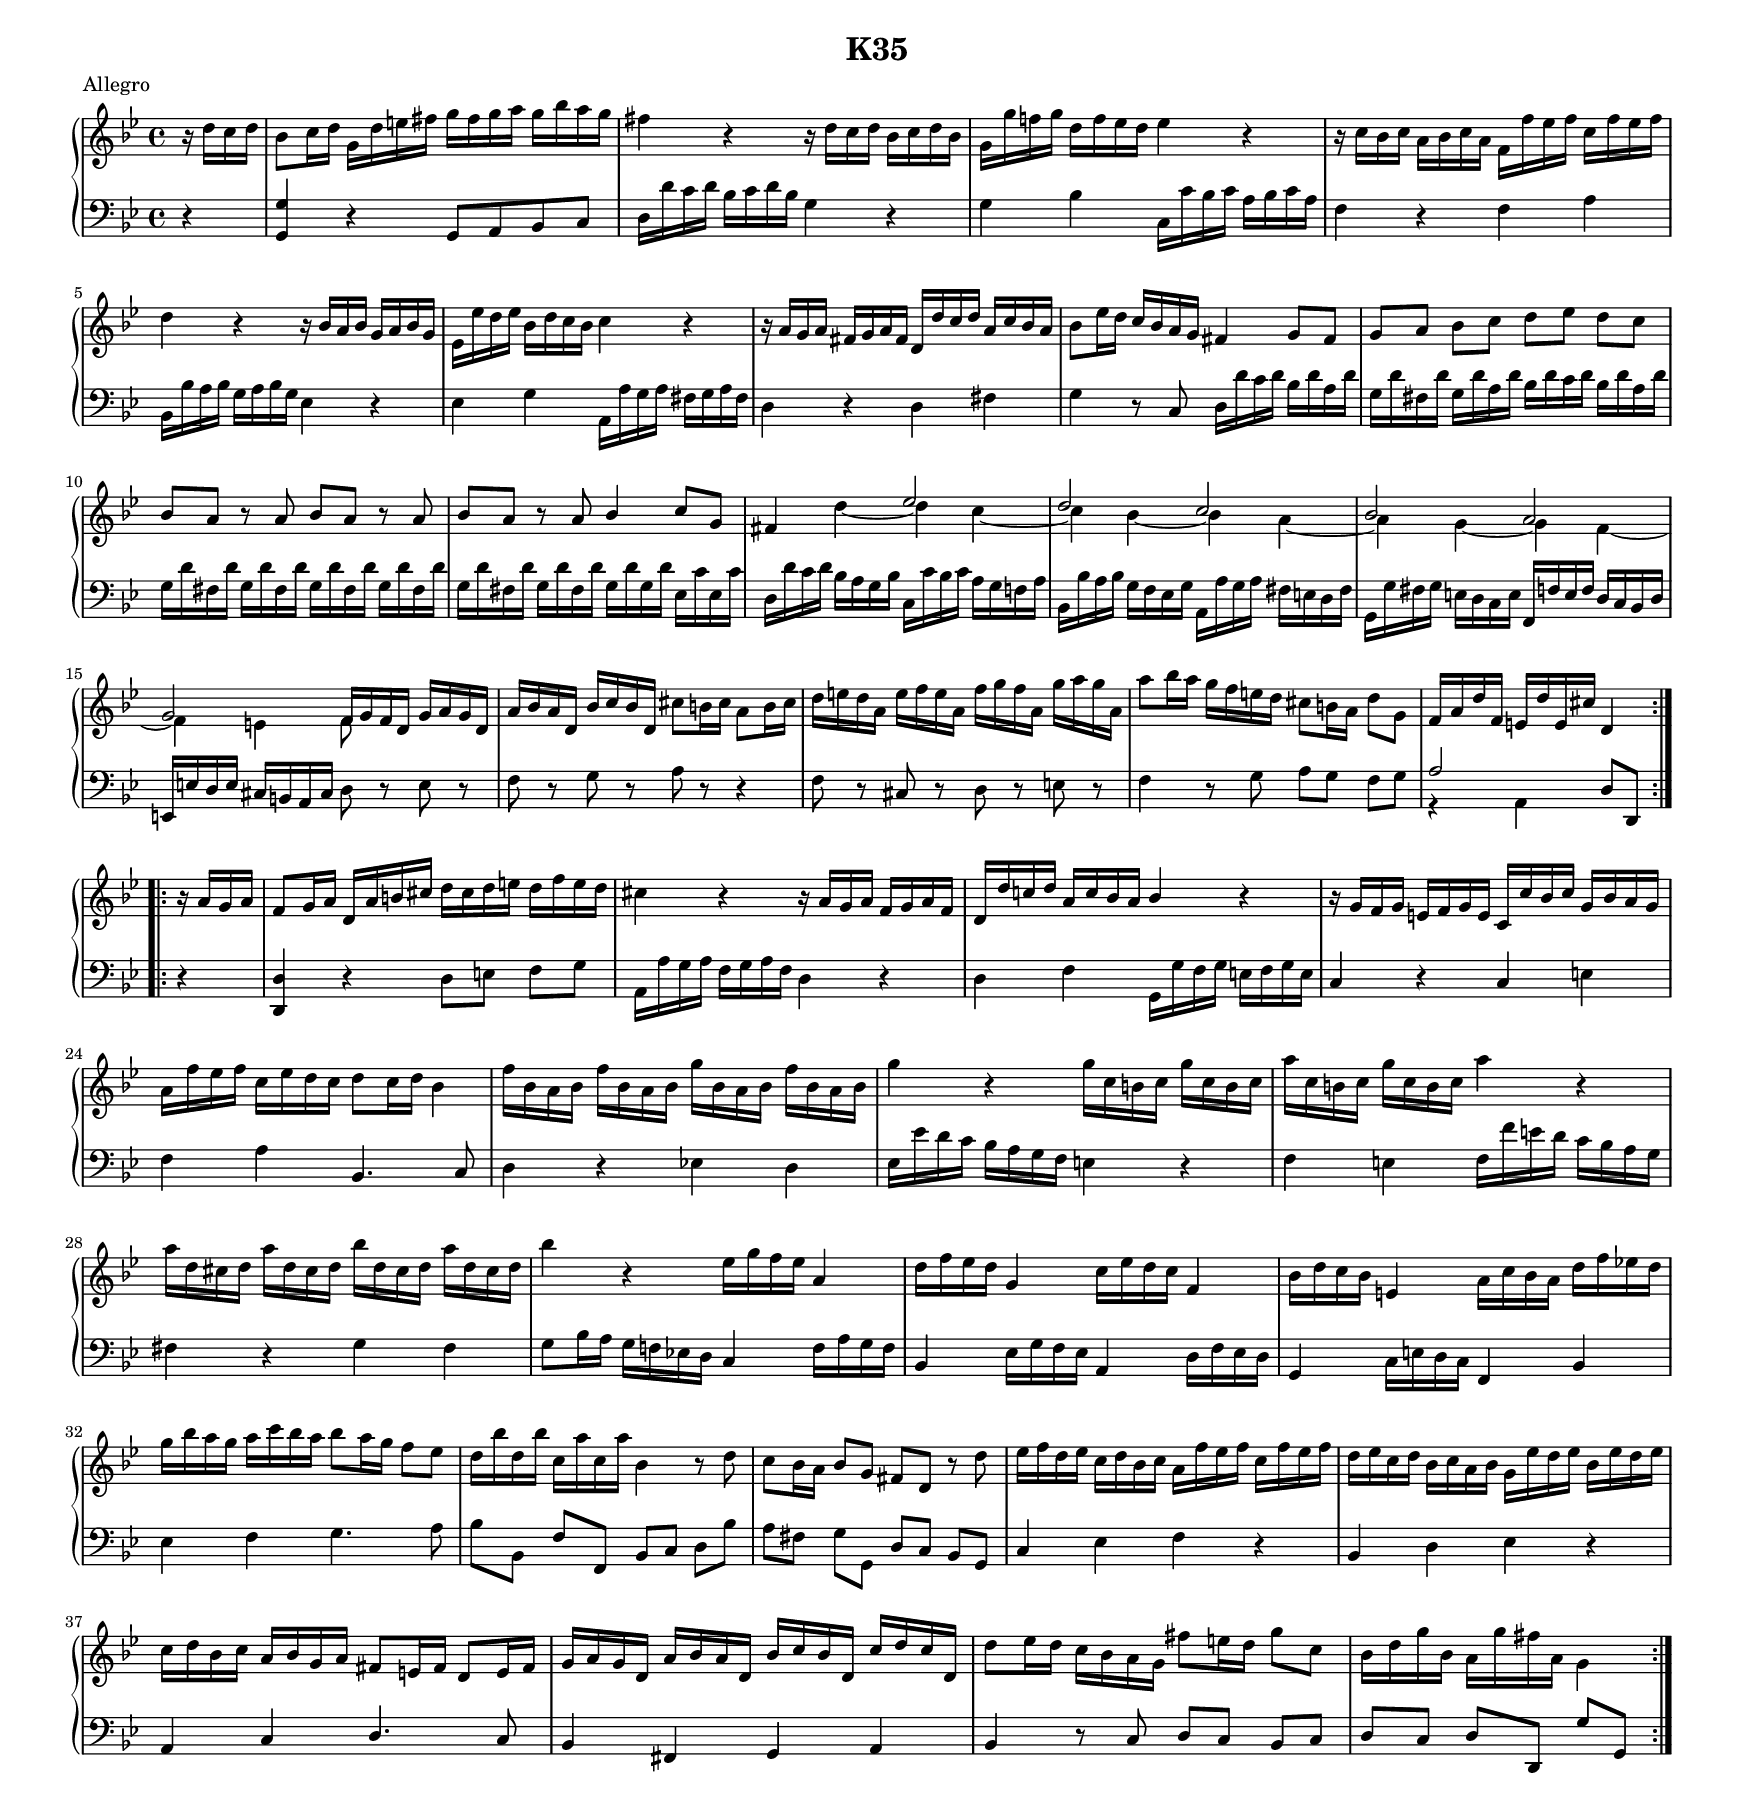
\version "2.18.2"

#(set-global-staff-size 17.5)

\paper {
  #(set-paper-size "a3")
  print-page-number = ##f
  between-system-padding = #0.1
  between-system-space = #0.1
  ragged-last-bottom = ##f
  ragged-bottom = ##f
  top-margin = 12 \cm
  bottom-margin = .3 \cm
}

breaks = {  s1*19 \break }

\version "2.18.2"

su = \stemUp
sd = \stemDown
sn = \stemNeutral
tu = \tieUp
td = \tieDown
tn = \tieNeutral
cstr = \change Staff = "right"
cstl = \change Staff = "left"

\header {
  title = "K35"
  meter = "Allegro"
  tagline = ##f
}

global = {
  \key g \minor
  \time 4/4
  \set Timing.beamExceptions = #'()
}

right = \relative c'' {
  \global
 
  \partial 4
  \repeat volta 2 {
    r16 d c d
    bes8 c16 d g,16 d' e fis g fis g a g bes a g
    
    fis4 r r16 d c d bes c d bes
    g g' f! g d f ees d ees4 r
    
    r16 c bes c \sd a bes c a f f' ees f c f ees f
    d4 r r16 \sn bes a bes g a bes g
    
    \sd ees ees' d ees bes d c bes c4 r
    \sn r16 a g a fis g a fis d d' c d a c bes a
    
    bes8 ees16 d c bes a g fis4 g8 fis
    g a bes c d ees d c
    
    bes a r a bes a r a
    bes a r a \once \su bes4 c8 g
    
    fis4 <<{ s ees'2 d c bes a g } \\ 
      { d'4 ~ d c ~ c bes ~ bes a ~ a g ~ g f ~ f e }>>
    <<{ f16 g f d g a g d } \\ { f8 } >>
    
    a16 bes a d, bes' c bes d, cis'8 b16 cis a8 b16 cis
    d e d a e' f e a, f' g f a, g' a g a,
    
    a'8 bes16 a g f e d cis8 b16 a d8 g,
    f16 a d f, e d' e, cis' d,4
  }
  
  \partial 4
  \repeat volta 2 {
    r16 a' g a
    f8 g16 a d, a' b cis! d cis d e d f e d
    cis4 r r16 a g a f g a f
    
    d d' c! d a c bes a \once \su bes4 r 
    r16 g f g e f g e c c' bes c g bes a g
    
    a f' ees f c ees d c d8 c16 d bes4
    f'16 bes, a bes f' bes, a bes g' bes, a bes f' bes, a bes
    
    g'4 r g16 c, b c g' c, b c
    a' c, b c g' c, b c a'4 r
    
    a16 d, cis d a' d, cis d bes' d, cis d a' d, cis d
    bes'4 r ees,16 g f ees a,4
    
    d16 f ees d g,4 c16 ees d c f,4
    bes16 d c bes e,4 \sd a16 c bes a \sn d f ees! d
    
    g bes a g a c bes a bes8 a16 g f8 ees
    d16 bes' d, bes' c, a' c, a' bes,4 r8 d
    c bes16 a bes8 g fis d r d'
    
    ees16 f d ees c d bes c a f' ees f c f ees f
    d ees c d bes c a bes g ees' d ees bes ees d ees
    
    c d bes c a bes g a fis8 e16 fis d8 e16 fis
    g a g d a' bes a d, bes' c bes d, c' d c d,
    
    \sd d'8 ees16 d c bes a g fis'8 e16 d g8 c,
    bes16 d g bes, a g' fis a, g4
  }
}
 
left = \relative c {
  \global
  
  \partial 4
  \repeat volta 2 {
    r4
    <g g'> r g8[ a bes c]
    
    d16 d' c d bes c d bes g4 r
    g bes c,16 c' bes c a bes c a
    
    f4 r f a 
    bes,16 bes' a bes g a bes g ees4 r
    
    ees g a,16 a' g a fis g a fis
    d4 r d fis
    
    g r8 c, d16 d' c d bes d a d
    g, d' fis, d' g, d' a d bes d c d bes d a d
    
    \repeat unfold 6 { g, d' fis, d' }
    g,  d' g, d' ees, c' ees, c'
    
    d, d' c d bes a g bes c, c' bes c a g f! a
    bes, bes' a bes g f ees g a, a' g a fis e d fis
    
    \sd g, g' fis g e d c e \sn f, f' e f d c bes d
    e, e' d e cis b a cis d8 r e r 
    
    f r g r a r r4
    f8 r cis r d r e r
    
    f4 r8 g a g f g 
    <<{ a2 } \\ { r4 a, }>> d8 d,
  }
  
  \partial 4
  \repeat volta 2 {
    r4
    <d d'> r d'8 e f g
    a,16 a' g a f g a f d4 r
    
    \sd d f g,16 g' f g e f g e
    \sn c4 r c e
    
    f a bes,4. c8
    d4 r ees! d
    
    ees16 ees' d c bes a g f e4 r
    f e f16 f' e d c bes a g
    
    fis4 r g  fis
    g8 bes16 a g f! ees! d c4 f16 a g f
    
    bes,4 ees16 g f ees a,4 d16 f ees d
    g,4 \sd c16 e d c \sn f,4 bes
    
    ees f g4. a8 bes bes, f' f, bes c d bes' 
    a fis \sd g g, \sn d' c bes g
    
    c4 ees f r
    bes, d ees r
    
    \su a, c d4. c8
    bes4 fis g a
    
    bes r8 c d c bes c 
    d c d d, g' g,
  }
}

\score {
  \new PianoStaff <<
    \new Staff = "right" {
      << 
        \breaks
        \right
      >>
    }
    \new Staff = "left" { 
      <<
      \clef bass \left 
      \breaks
      >>
    }
  >>
  \layout { indent = 0 }
}
